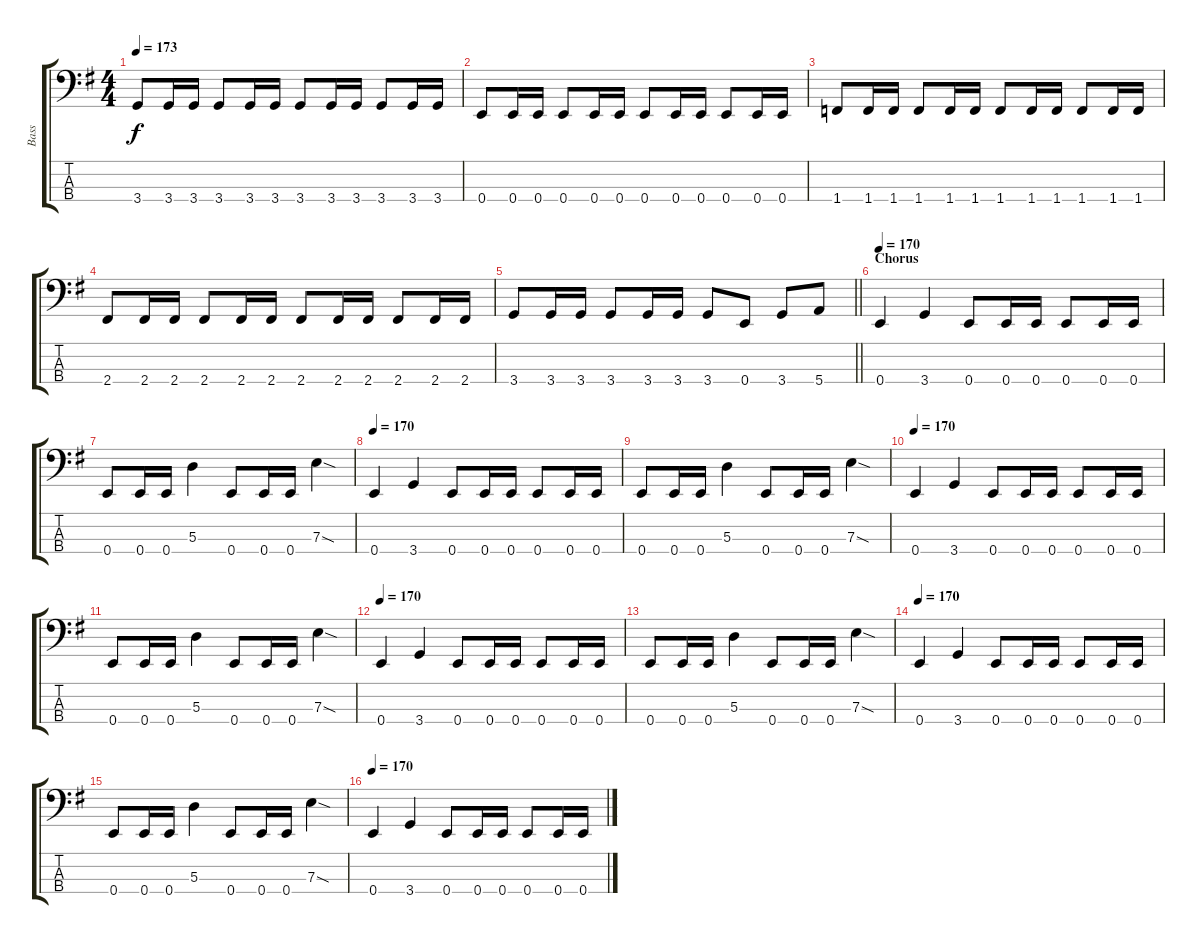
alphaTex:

\track ("Bass" "Bass") {instrument electricbasspick}
\staff {score tabs}
\tuning (G2 D2 A1 E1) {hide}
\ts (4 4)
\tempo 173
\clef f4
\ks g
3.4.8{dy f} 3.4.16 3.4.16 3.4.8 3.4.16 3.4.16 3.4.8 3.4.16 3.4.16 3.4.8 3.4.16 3.4.16 |
0.4.8 0.4.16 0.4.16 0.4.8 0.4.16 0.4.16 0.4.8 0.4.16 0.4.16 0.4.8 0.4.16 0.4.16 |
1.4.8 1.4.16 1.4.16 1.4.8 1.4.16 1.4.16 1.4.8 1.4.16 1.4.16 1.4.8 1.4.16 1.4.16 |
2.4.8 2.4.16 2.4.16 2.4.8 2.4.16 2.4.16 2.4.8 2.4.16 2.4.16 2.4.8 2.4.16 2.4.16 |
\barLineRight lightlight
3.4.8 3.4.16 3.4.16 3.4.8 3.4.16 3.4.16 3.4.8 0.4.8 3.4.8 5.4.8 |
\section ("" "Chorus")
\tempo 170
0.4.4 3.4.4 0.4.8 0.4.16 0.4.16 0.4.8 0.4.16 0.4.16 |
0.4.8 0.4.16 0.4.16 5.3.4 0.4.8 0.4.16 0.4.16 7.3{sod}.4 |
\tempo 170
0.4.4 3.4.4 0.4.8 0.4.16 0.4.16 0.4.8 0.4.16 0.4.16 |
0.4.8 0.4.16 0.4.16 5.3.4 0.4.8 0.4.16 0.4.16 7.3{sod}.4 |
\tempo 170
0.4.4 3.4.4 0.4.8 0.4.16 0.4.16 0.4.8 0.4.16 0.4.16 |
0.4.8 0.4.16 0.4.16 5.3.4 0.4.8 0.4.16 0.4.16 7.3{sod}.4 |
\tempo 170
0.4.4 3.4.4 0.4.8 0.4.16 0.4.16 0.4.8 0.4.16 0.4.16 |
0.4.8 0.4.16 0.4.16 5.3.4 0.4.8 0.4.16 0.4.16 7.3{sod}.4 |
\tempo 170
0.4.4 3.4.4 0.4.8 0.4.16 0.4.16 0.4.8 0.4.16 0.4.16 |
0.4.8 0.4.16 0.4.16 5.3.4 0.4.8 0.4.16 0.4.16 7.3{sod}.4 |
\tempo 170
0.4.4 3.4.4 0.4.8 0.4.16 0.4.16 0.4.8 0.4.16 0.4.16
